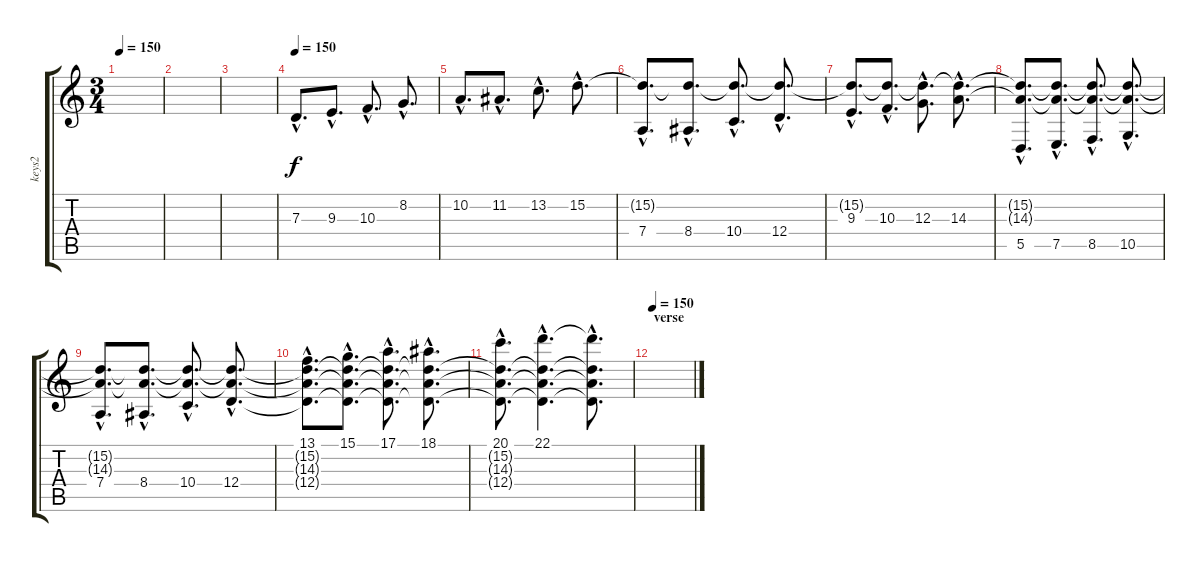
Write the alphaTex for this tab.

\track ("keys2" "keys2") {instrument stringensemble1}
\staff {score tabs}
\tuning (E4 B3 G3 D3 A2 D2) {hide}
\ts (3 4)
\tempo 150
\clef g2
\ks c
|
|
|
\tempo 150
7.3{hac}.8{d} 9.3{hac}.8{d} 10.3{hac}.8{d} 8.2{hac}.8{d} |
10.2{hac}.8{d} 11.2{hac}.8{d} 13.2{hac}.8{d} 15.2{hac}.8{d} |
(15.2{hac t} 7.4{hac}).8{d} (15.2{hac t} 8.4{hac}).8{d} (15.2{hac t} 10.4{hac}).8{d} (15.2{hac t} 12.4{hac}).8{d} |
(15.2{hac t} 9.3{hac}).8{d} (15.2{hac t} 10.3{hac}).8{d} (15.2{hac t} 12.3{hac}).8{d} (15.2{hac t} 14.3{hac}).8{d} |
(15.2{hac t} 14.3{hac t} 5.5{hac}).8{d} (15.2{hac t} 14.3{hac t} 7.5{hac}).8{d} (15.2{hac t} 14.3{hac t} 8.5{hac}).8{d} (15.2{hac t} 14.3{hac t} 10.5{hac}).8{d} |
(15.2{hac t} 14.3{hac t} 7.4{hac}).8{d} (15.2{hac t} 14.3{hac t} 8.4{hac}).8{d} (15.2{hac t} 14.3{hac t} 10.4{hac}).8{d} (15.2{hac t} 14.3{hac t} 12.4{hac}).8{d} |
(13.1{hac} 15.2{hac t} 14.3{hac t} 12.4{hac t}).8{d} (15.1{hac} 15.2{hac t} 14.3{hac t} 12.4{hac t}).8{d} (17.1{hac} 15.2{hac t} 14.3{hac t} 12.4{hac t}).8{d} (18.1{hac} 15.2{hac t} 14.3{hac t} 12.4{hac t}).8{d} |
(20.1{hac} 15.2{hac t} 14.3{hac t} 12.4{hac t}).8{d} (22.1{hac} 15.2{hac t} 14.3{hac t} 12.4{hac t}).4{d} (22.1{hac t} 15.2{hac t} 14.3{hac t} 12.4{hac t}).8{d} |
\section ("" "verse")
\tempo 150
